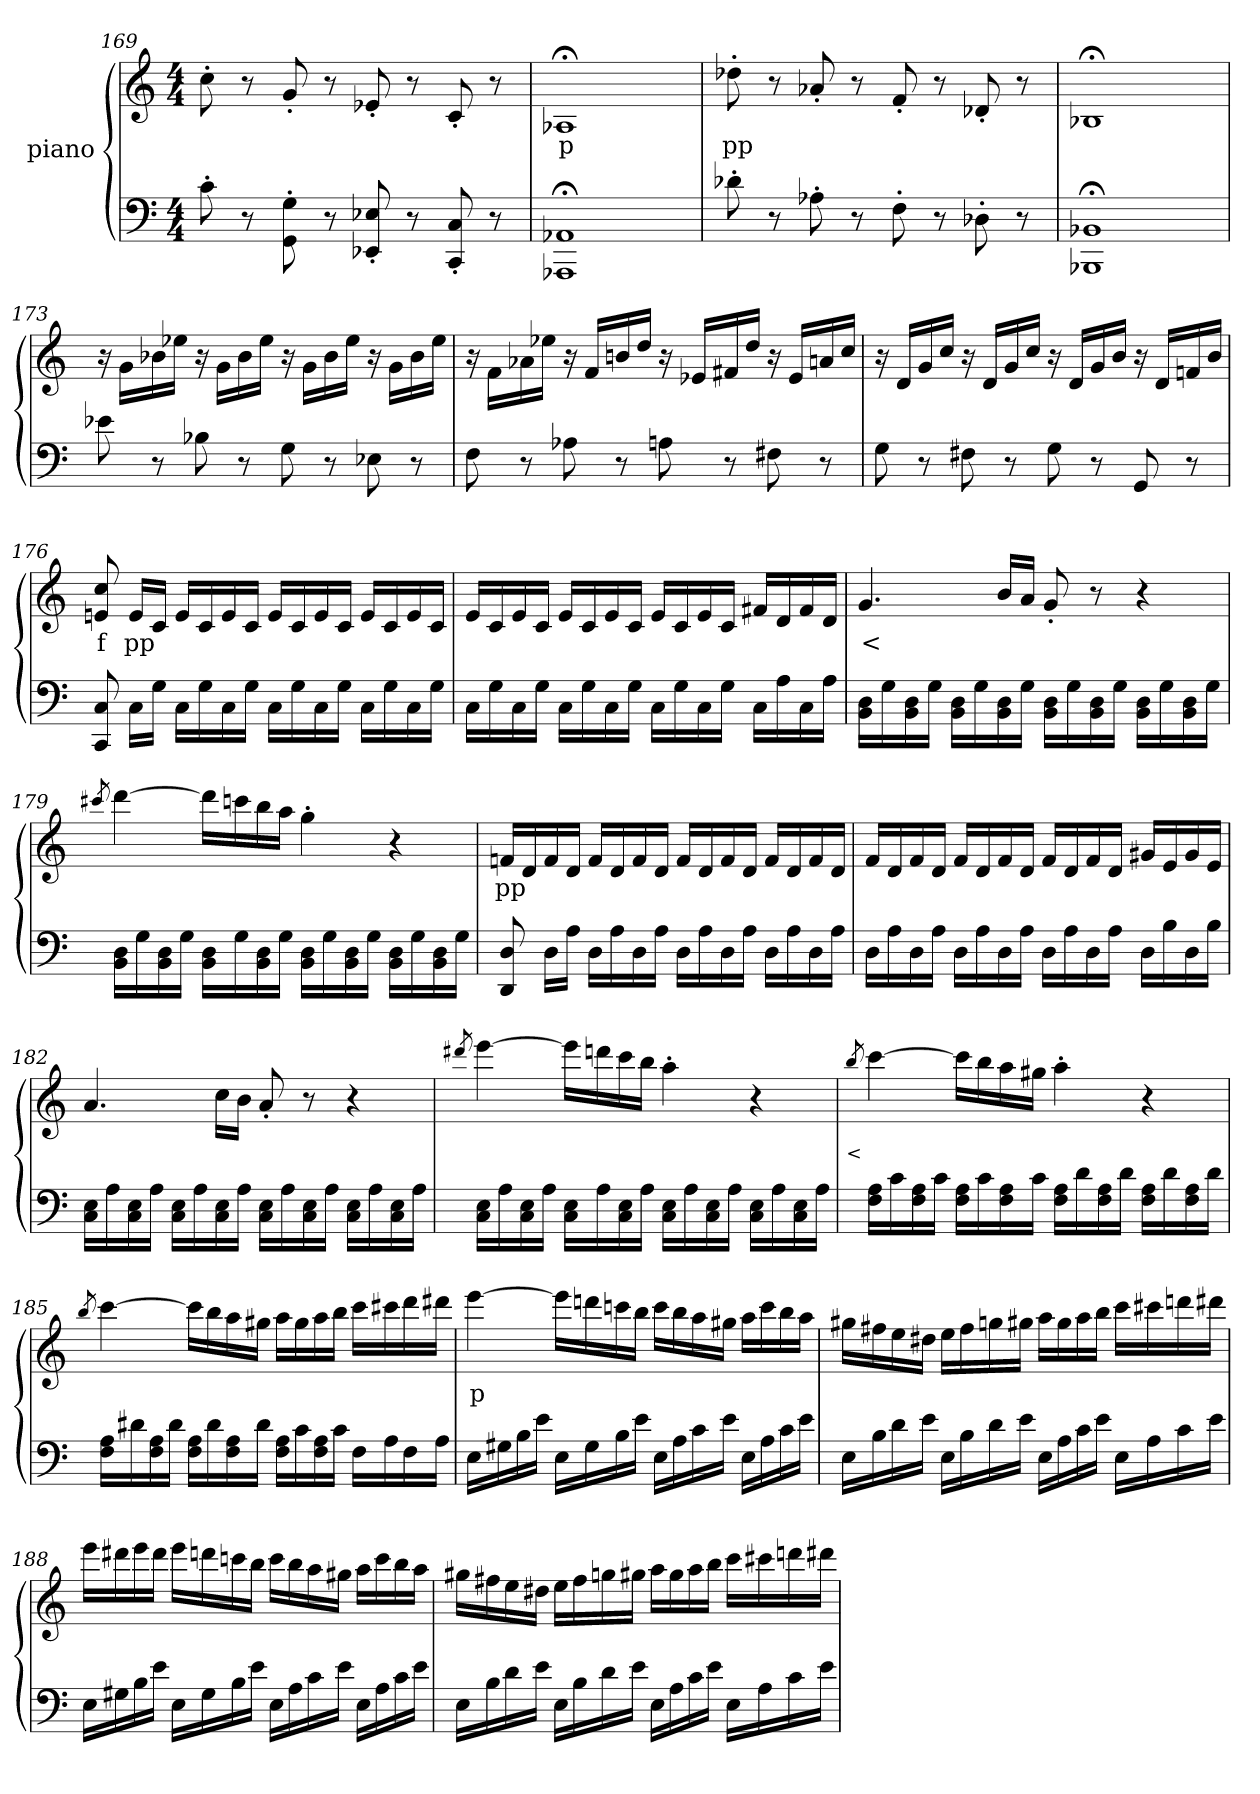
**kern	**kern	**text
*part2	*part1	*part1
*staff2	*staff1	*staff1
*	*I"piano	*
*clefF4	*clefG2	*
*k[]	*k[]	*
*C:	*C:	*
*M4/4	*M4/4	*
=169	=169	=169
8c'>	8cc'>	.
8r	8r	>
8GG\'> 8G\'>	8g'>	.
8r	8r	.
8EE-X'> 8E-X'>	8e-X'>	.
8r	8r	.
8CC'> 8C'>	8c'>	.
8r	8r	.
=170	=170	=170
1AAA-X;< 1AA-X;<	1A-X;<	p
=171	=171	=171
8d-X'>	8dd-X'>	pp
8r	8r	.
8A-X'>	8a-X'>	.
8r	8r	.
8F'>	8f'>	.
8r	8r	.
8D-'>	8d-'>	.
8r	8r	.
=172	=172	=172
1BBB-X;< 1BB-X;<	1B-X;<	.
=173	=173	=173
8e-X	16r	pp
.	16gLL	.
8r	16b-X	.
.	16ee-XJJ	.
8B-X	16r	.
.	16gLL	.
8r	16b-	.
.	16ee-JJ	.
8G	16r	.
.	16gLL	.
8r	16b-	.
.	16ee-JJ	.
8E-	16r	.
.	16gLL	.
8r	16b-	.
.	16ee-JJ	.
=174	=174	=174
8F	16r	.
.	16fLL	.
8r	16a-X	.
.	16ee-XJJ	.
8A-X	16r	.
.	16fLL	.
8r	16bn	.
.	16ddJJ	.
8An	16r	.
.	16e-LL	.
8r	16f#X	.
.	16ddJJ	.
8F#X	16r	.
.	16e-LL	.
8r	16an	.
.	16ccJJ	.
=175	=175	=175
8G	16r	.
.	16dLL	.
8r	16g	.
.	16ccJJ	.
8F#X	16r	.
.	16dLL	.
8r	16g	.
.	16ccJJ	.
8G	16r	.
.	16dLL	.
8r	16g	.
.	16bJJ	.
8GG	16r	.
.	16dLL	.
8r	16fn	.
.	16bJJ	.
=176	=176	=176
8CC 8C	8en 8cc	f
16CLL	16eLL	pp
16GJJ	16cJJ	.
16CLL	16eLL	.
16G	16c	.
16C	16e	.
16GJJ	16cJJ	.
16CLL	16eLL	.
16G	16c	.
16C	16e	.
16GJJ	16cJJ	.
16CLL	16eLL	.
16G	16c	.
16C	16e	.
16GJJ	16cJJ	.
=177	=177	=177
16CLL	16eLL	.
16G	16c	.
16C	16e	.
16GJJ	16cJJ	.
16CLL	16eLL	.
16G	16c	.
16C	16e	.
16GJJ	16cJJ	.
16CLL	16eLL	.
16G	16c	.
16C	16e	.
16GJJ	16cJJ	.
16CLL	16f#XLL	.
16A	16d	.
16C	16f#	.
16AJJ	16dJJ	.
=178	=178	=178
16BB 16DLL	4.g	<
16G	.	.
16BB 16D	.	.
16GJJ	.	.
16BB 16DLL	.	.
16G	.	.
16BB 16D	16bLL	.
16GJJ	16aJJ	.
16BB 16DLL	8g'>	.
16G	.	.
16BB 16D	8r	.
16GJJ	.	.
16BB 16DLL	4r	.
16G	.	.
16BB 16D	.	.
16GJJ	.	.
=179	=179	=179
.	8qccc#X	.
16BB 16DLL	[4ddd	.
16G	.	.
16BB 16D	.	.
16GJJ	.	.
16BB 16DLL	16dddLL]	.
16G	16cccn	.
16BB 16D	16bb	.
16GJJ	16aaJJ	.
16BB 16DLL	4gg'>	.
16G	.	.
16BB 16D	.	.
16GJJ	.	.
16BB 16DLL	4r	.
16G	.	.
16BB 16D	.	.
16GJJ	.	.
=180	=180	=180
8DD 8D	16fnLL	pp
.	16d	.
16DLL	16f	.
16AJJ	16dJJ	.
16DLL	16fLL	.
16A	16d	.
16D	16f	.
16AJJ	16dJJ	.
16DLL	16fLL	.
16A	16d	.
16D	16f	.
16AJJ	16dJJ	.
16DLL	16fLL	.
16A	16d	.
16D	16f	.
16AJJ	16dJJ	.
=181	=181	=181
16DLL	16fLL	.
16A	16d	.
16D	16f	.
16AJJ	16dJJ	.
16DLL	16fLL	.
16A	16d	.
16D	16f	.
16AJJ	16dJJ	.
16DLL	16fLL	.
16A	16d	.
16D	16f	.
16AJJ	16dJJ	.
16DLL	16g#XLL	.
16B	16e	.
16D	16g#	.
16BJJ	16eJJ	.
=182	=182	=182
16C 16ELL	4.a	.
16A	.	.
16C 16E	.	.
16AJJ	.	.
16C 16ELL	.	.
16A	.	.
16C 16E	16ccLL	.
16AJJ	16bJJ	.
16C 16ELL	8a'>	.
16A	.	.
16C 16E	8r	.
16AJJ	.	.
16C 16ELL	4r	.
16A	.	.
16C 16E	.	.
16AJJ	.	.
=183	=183	=183
.	8qddd#X	.
16C 16ELL	[4eee	.
16A	.	.
16C 16E	.	.
16AJJ	.	.
16C 16ELL	16eeeLL]	.
16A	16dddn	.
16C 16E	16ccc	.
16AJJ	16bbJJ	.
16C 16ELL	4aa'>	.
16A	.	.
16C 16E	.	.
16AJJ	.	.
16C 16ELL	4r	.
16A	.	.
16C 16E	.	.
16AJJ	.	.
=184	=184	=184
.	8qbb	<
16F 16ALL	[4ccc	.
16c	.	.
16F 16A	.	.
16cJJ	.	.
16F 16ALL	16cccLL]	.
16c	16bb	.
16F 16A	16aa	.
16cJJ	16gg#XJJ	.
16F 16ALL	4aa'>	.
16d	.	.
16F 16A	.	.
16dJJ	.	.
16F 16ALL	4r	.
16d	.	.
16F 16A	.	.
16dJJ	.	.
=185	=185	=185
.	8qbb	.
16F 16ALL	[4ccc	.
16d#X	.	.
16F 16A	.	.
16d#JJ	.	.
16F 16ALL	16cccLL]	.
16d#	16bb	.
16F 16A	16aa	.
16d#JJ	16gg#XJJ	.
16F 16ALL	16aaLL	.
16c	16gg#	.
16F 16A	16aa	.
16cJJ	16bbJJ	.
16FLL	16cccLL	.
16A	16ccc#X	.
16F	16ddd	.
16AJJ	16ddd#XJJ	.
=186	=186	=186
16ELL	[4eee	p
16G#X	.	.
16B	.	.
16eJJ	.	.
16ELL	16eeeLL]	.
16G#	16dddn	.
16B	16cccn	.
16eJJ	16bbJJ	.
16ELL	16cccLL	.
16A	16bb	.
16c	16aa	.
16eJJ	16gg#XJJ	.
16ELL	16aaLL	.
16A	16ccc	.
16c	16bb	.
16eJJ	16aaJJ	.
=187	=187	=187
16ELL	16gg#XLL	.
16B	16ff#X	.
16d	16ee	.
16eJJ	16dd#XJJ	.
16ELL	16eeLL	.
16B	16ff#	.
16d	16ggn	.
16eJJ	16gg#XJJ	.
16ELL	16aaLL	.
16A	16gg#	.
16c	16aa	.
16eJJ	16bbJJ	.
16ELL	16cccLL	.
16A	16ccc#X	.
16c	16dddn	.
16eJJ	16ddd#XJJ	.
=188	=188	=188
16ELL	16eeeLL	.
16G#X	16ddd#X	.
16B	16eee	.
16eJJ	16ddd#JJ	.
16ELL	16eeeLL	.
16G#	16dddn	.
16B	16cccn	.
16eJJ	16bbJJ	.
16ELL	16cccLL	.
16A	16bb	.
16c	16aa	.
16eJJ	16gg#XJJ	.
16ELL	16aaLL	.
16A	16ccc	.
16c	16bb	.
16eJJ	16aaJJ	.
=189	=189	=189
16ELL	16gg#XLL	.
16B	16ff#X	.
16d	16ee	.
16eJJ	16dd#XJJ	.
16ELL	16eeLL	.
16B	16ff#	.
16d	16ggn	.
16eJJ	16gg#XJJ	.
16ELL	16aaLL	.
16A	16gg#	.
16c	16aa	.
16eJJ	16bbJJ	.
16ELL	16cccLL	.
16A	16ccc#X	.
16c	16dddn	.
16eJJ	16ddd#XJJ	.
=	=	=
*-	*-	*-
